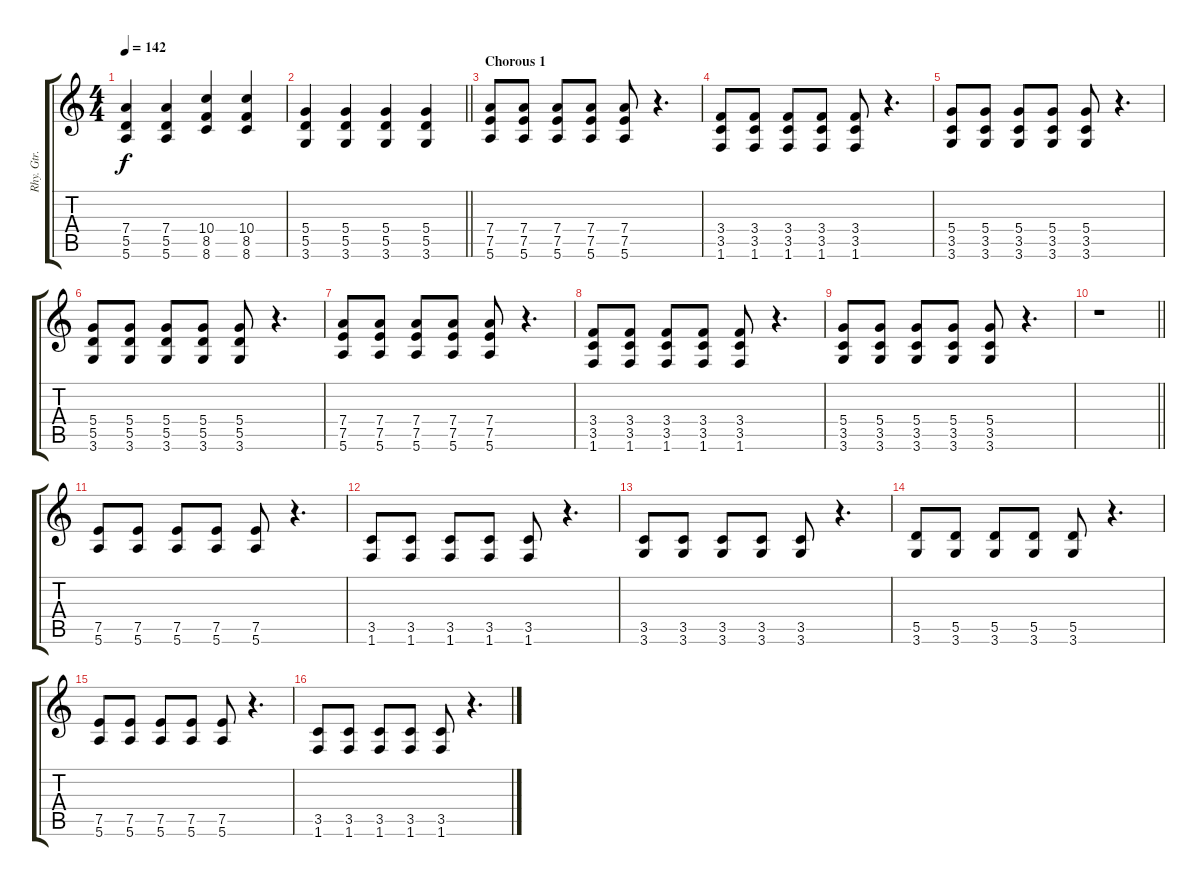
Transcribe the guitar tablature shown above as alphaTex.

\track ("Rhy. Gtr. 1" "Rhy. Gtr. ") {instrument distortionguitar}
\staff {score tabs}
\tuning (E4 B3 G3 D3 A2 E2) {hide}
\ts (4 4)
\tempo 142
\clef g2
\ks c
(7.4 5.5 5.6).4{dy f} (7.4 5.5 5.6).4 (10.4 8.5 8.6).4 (10.4 8.5 8.6).4 |
\barLineRight lightlight
(5.4 5.5 3.6).4 (5.4 5.5 3.6).4 (5.4 5.5 3.6).4 (5.4 5.5 3.6).4 |
\section ("" "Chorous 1")
(7.4 7.5 5.6).8 (7.4 7.5 5.6).8 (7.4 7.5 5.6).8 (7.4 7.5 5.6).8 (7.4 7.5 5.6).8 r.4{d} |
(3.4 3.5 1.6).8 (3.4 3.5 1.6).8 (3.4 3.5 1.6).8 (3.4 3.5 1.6).8 (3.4 3.5 1.6).8 r.4{d} |
(5.4 3.5 3.6).8 (5.4 3.5 3.6).8 (5.4 3.5 3.6).8 (5.4 3.5 3.6).8 (5.4 3.5 3.6).8 r.4{d} |
(5.4 5.5 3.6).8 (5.4 5.5 3.6).8 (5.4 5.5 3.6).8 (5.4 5.5 3.6).8 (5.4 5.5 3.6).8 r.4{d} |
(7.4 7.5 5.6).8 (7.4 7.5 5.6).8 (7.4 7.5 5.6).8 (7.4 7.5 5.6).8 (7.4 7.5 5.6).8 r.4{d} |
(3.4 3.5 1.6).8 (3.4 3.5 1.6).8 (3.4 3.5 1.6).8 (3.4 3.5 1.6).8 (3.4 3.5 1.6).8 r.4{d} |
(5.4 3.5 3.6).8 (5.4 3.5 3.6).8 (5.4 3.5 3.6).8 (5.4 3.5 3.6).8 (5.4 3.5 3.6).8 r.4{d} |
\barLineRight lightlight
r.1 |
\section ("" "")
(7.5 5.6).8{volume 5} (7.5 5.6).8 (7.5 5.6).8 (7.5 5.6).8 (7.5 5.6).8 r.4{d} |
(3.5 1.6).8 (3.5 1.6).8 (3.5 1.6).8 (3.5 1.6).8 (3.5 1.6).8 r.4{d} |
(3.5 3.6).8 (3.5 3.6).8 (3.5 3.6).8 (3.5 3.6).8 (3.5 3.6).8 r.4{d} |
(5.5 3.6).8 (5.5 3.6).8 (5.5 3.6).8 (5.5 3.6).8 (5.5 3.6).8 r.4{d} |
(7.5 5.6).8 (7.5 5.6).8 (7.5 5.6).8 (7.5 5.6).8 (7.5 5.6).8 r.4{d} |
(3.5 1.6).8 (3.5 1.6).8 (3.5 1.6).8 (3.5 1.6).8 (3.5 1.6).8 r.4{d}
